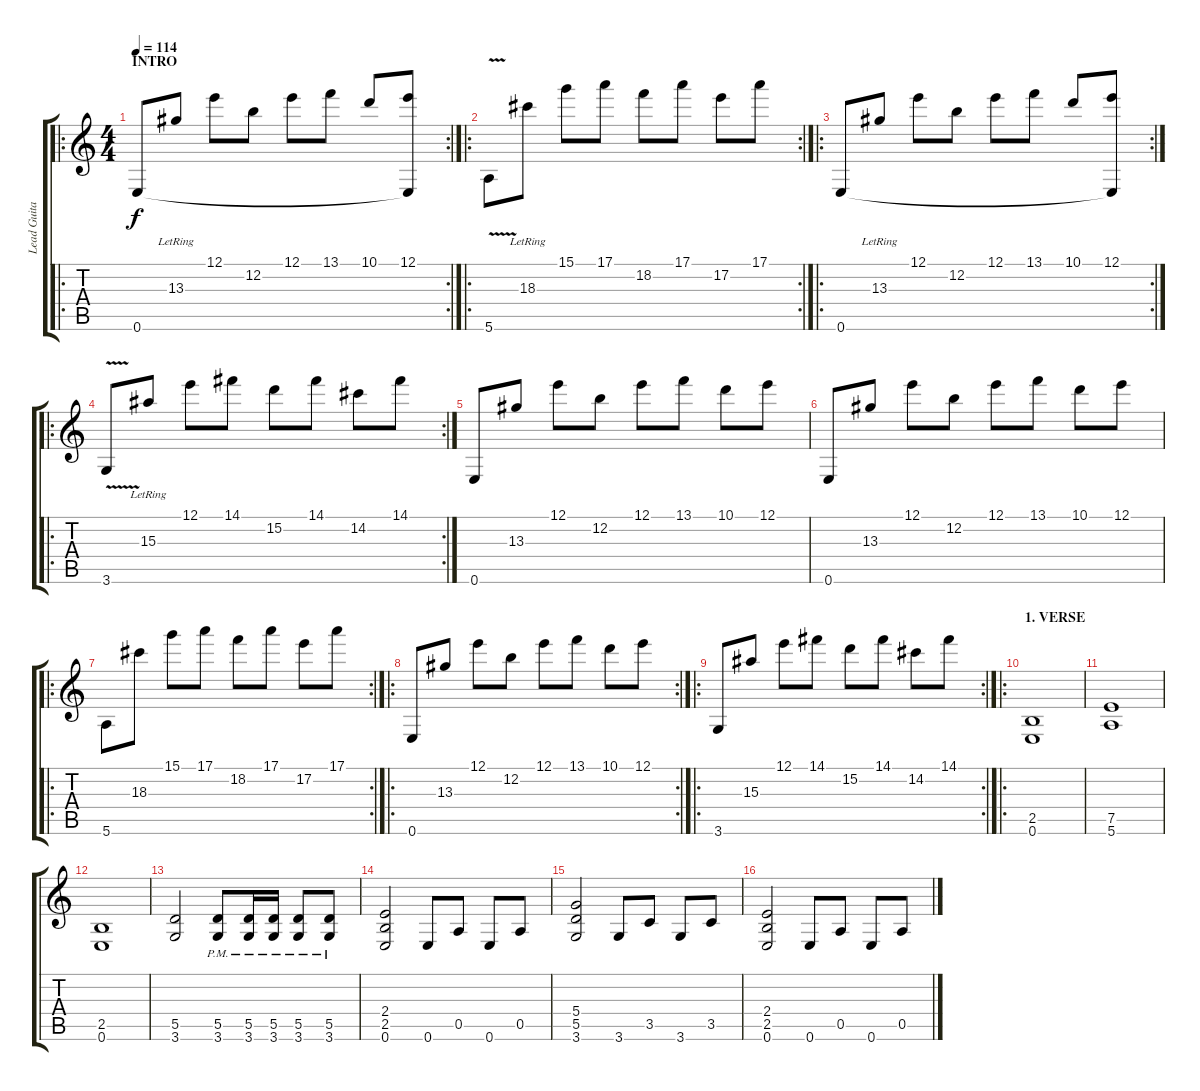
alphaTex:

\track ("Lead Guitar / Kim" "Lead Guita") {instrument distortionguitar}
\staff {score tabs}
\tuning (E4 B3 G3 D3 A2 E2) {hide}
\ro
\rc 2
\ts (4 4)
\section ("" "INTRO")
\tempo 114
\clef g2
\ks c
0.6.8{dy f instrument electricguitarmuted} 13.3{lr}.8 12.1.8 12.2.8 12.1.8 13.1.8 10.1.8 (12.1 0.6{t}).8 |
\ro
\rc 2
5.6{v}.8 18.3{lr}.8 15.1.8 17.1.8 18.2.8 17.1.8 17.2.8 17.1.8 |
\ro
\rc 2
0.6.8 13.3{lr}.8 12.1.8 12.2.8 12.1.8 13.1.8 10.1.8 (12.1 0.6{t}).8 |
\ro
\rc 2
3.6{v}.8 15.3{lr}.8 12.1.8 14.1.8 15.2.8 14.1.8 14.2.8 14.1.8 |
0.6.8{instrument distortionguitar} 13.3.8 12.1.8 12.2.8 12.1.8 13.1.8 10.1.8 12.1.8 |
0.6.8{instrument distortionguitar} 13.3.8 12.1.8 12.2.8 12.1.8 13.1.8 10.1.8 12.1.8 |
\ro
\rc 2
5.6.8 18.3.8 15.1.8 17.1.8 18.2.8 17.1.8 17.2.8 17.1.8 |
\ro
\rc 2
0.6.8 13.3.8 12.1.8 12.2.8 12.1.8 13.1.8 10.1.8 12.1.8 |
\ro
\rc 2
3.6.8 15.3.8 12.1.8 14.1.8 15.2.8 14.1.8 14.2.8 14.1.8 |
\ro
\section ("" "1. VERSE")
(2.5 0.6).1{volume 13} |
(7.5 5.6).1 |
(2.5 0.6).1 |
(5.5 3.6).2 (5.5{pm} 3.6{pm}).8 (5.5{pm} 3.6{pm}).16 (5.5{pm} 3.6{pm}).16 (5.5{pm} 3.6{pm}).8 (5.5{pm} 3.6{pm}).8 |
(2.4 2.5 0.6).2 0.6.8 0.5.8 0.6.8 0.5.8 |
(5.4 5.5 3.6).2 3.6.8 3.5.8 3.6.8 3.5.8 |
(2.4 2.5 0.6).2 0.6.8 0.5.8 0.6.8 0.5.8
